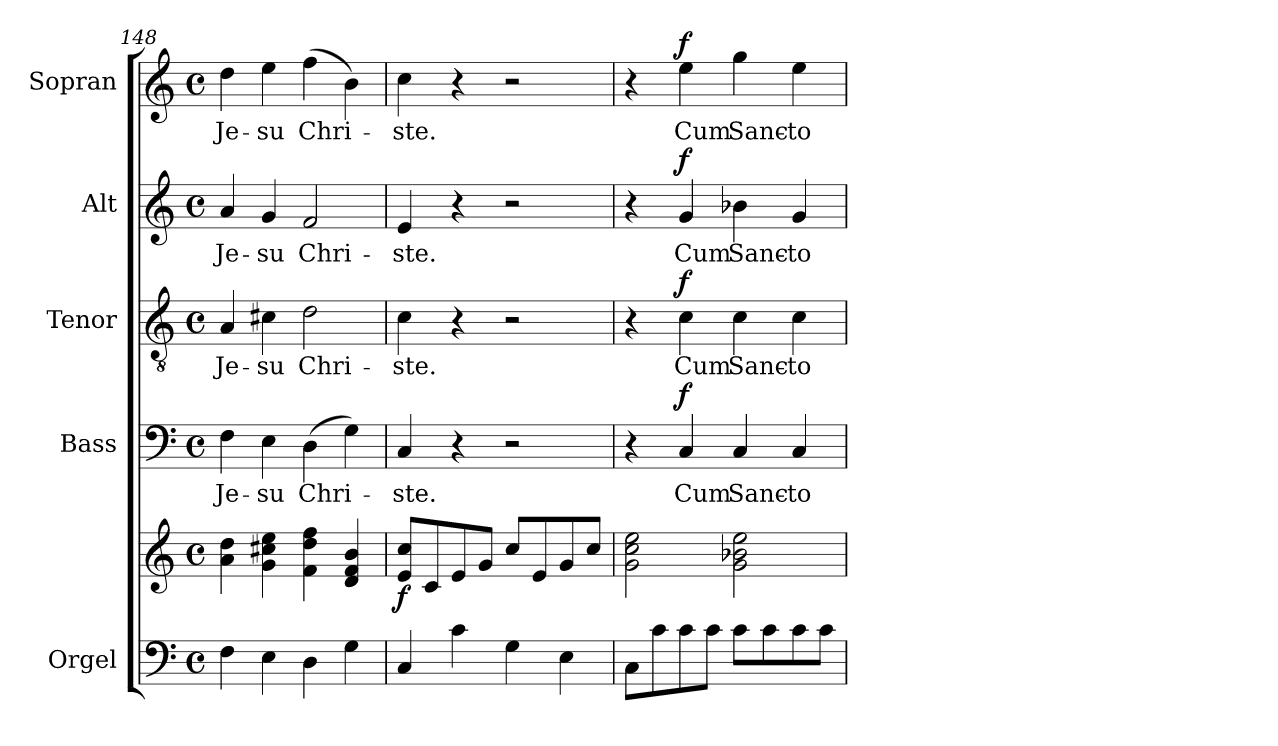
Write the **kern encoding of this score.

**kern	**kern	**dynam	**kern	**text	**dynam	**kern	**text	**dynam	**kern	**text	**dynam	**kern	**text	**dynam
*part5	*part5	*part5	*part4	*part4	*part4	*part3	*part3	*part3	*part2	*part2	*part2	*part1	*part1	*part1
*staff6	*staff5	*staff5/6	*staff4	*staff4	*staff4	*staff3	*staff3	*staff3	*staff2	*staff2	*staff2	*staff1	*staff1	*staff1
*I"Orgel	*	*	*I"Bass	*	*	*I"Tenor	*	*	*I"Alt	*	*	*I"Sopran	*	*
*I'Org.	*	*	*I'B.	*	*	*I'T.	*	*	*I'A.	*	*	*I'S.	*	*
!!LO:LB:g=z
*clefF4	*clefG2	*	*clefF4	*	*	*clefGv2	*	*	*clefG2	*	*	*clefG2	*	*
*k[]	*k[]	*	*k[]	*	*	*k[]	*	*	*k[]	*	*	*k[]	*	*
*C:	*C:	*	*C:	*	*	*C:	*	*	*C:	*	*	*C:	*	*
*M4/4	*M4/4	*	*M4/4	*	*	*M4/4	*	*	*M4/4	*	*	*M4/4	*	*
*met(c)	*met(c)	*	*met(c)	*	*	*met(c)	*	*	*met(c)	*	*	*met(c)	*	*
=148	=148	=148	=148	=148	=148	=148	=148	=148	=148	=148	=148	=148	=148	=148
!	!	!	!	!LO:LY:b	!	!	!LO:LY:b	!	!	!LO:LY:b	!	!	!LO:LY:b	!
4F\	4a\ 4dd\	.	4F\	Je-	.	4A/	Je-	.	4a/	Je-	.	4dd\	Je-	.
!	!	!	!	!LO:LY:b	!	!	!LO:LY:b	!	!	!LO:LY:b	!	!	!LO:LY:b	!
4E\	4g\ 4cc#X\ 4ee\	.	4E\	-su	.	4c#X\	-su	.	4g/	-su	.	4ee\	-su	.
!	!	!	!	!LO:LY:b	!	!	!LO:LY:b	!	!	!LO:LY:b	!	!	!LO:LY:b	!
4D\	4f\ 4dd\ 4ff\	.	(>4D\	Chri-	.	2d\	Chri-	.	2f/	Chri-	.	(>4ff\	Chri-	.
4G\	4d/ 4f/ 4b/	.	4G\)	.	.	.	.	.	.	.	.	4b\)	.	.
=149	=149	=149	=149	=149	=149	=149	=149	=149	=149	=149	=149	=149	=149	=149
!	!	!LO:DY:b	!	!LO:LY:b	!	!	!LO:LY:b	!	!	!LO:LY:b	!	!	!LO:LY:b	!
4C/	8e/ 8cc/L	f	4C/	-ste.	.	4c\	-ste.	.	4e/	-ste.	.	4cc\	-ste.	.
.	8c/	.	.	.	.	.	.	.	.	.	.	.	.	.
4c\	8e/	.	4r	.	.	4r	.	.	4r	.	.	4r	.	.
.	8g/J	.	.	.	.	.	.	.	.	.	.	.	.	.
4G\	8cc/L	.	2r	.	.	2r	.	.	2r	.	.	2r	.	.
.	8e/	.	.	.	.	.	.	.	.	.	.	.	.	.
4E\	8g/	.	.	.	.	.	.	.	.	.	.	.	.	.
.	8cc/J	.	.	.	.	.	.	.	.	.	.	.	.	.
=150	=150	=150	=150	=150	=150	=150	=150	=150	=150	=150	=150	=150	=150	=150
8C\L	2g\ 2cc\ 2ee\	.	4r	.	.	4r	.	.	4r	.	.	4r	.	.
8c\	.	.	.	.	.	.	.	.	.	.	.	.	.	.
!	!	!	!	!LO:LY:b	!LO:DY:a	!	!LO:LY:b	!LO:DY:a	!	!LO:LY:b	!LO:DY:a	!	!LO:LY:b	!LO:DY:a
8c\	.	.	4C/	Cum	f	4c\	Cum	f	4g/	Cum	f	4ee\	Cum	f
8c\J	.	.	.	.	.	.	.	.	.	.	.	.	.	.
!	!	!	!	!LO:LY:b	!	!	!LO:LY:b	!	!	!LO:LY:b	!	!	!LO:LY:b	!
8c\L	2g\ 2b-X\ 2ee\	.	4C/	Sanc-	.	4c\	Sanc-	.	4b-X\	Sanc-	.	4gg\	Sanc-	.
8c\	.	.	.	.	.	.	.	.	.	.	.	.	.	.
!	!	!	!	!LO:LY:b	!	!	!LO:LY:b	!	!	!LO:LY:b	!	!	!LO:LY:b	!
8c\	.	.	4C/	-to	.	4c\	-to	.	4g/	-to	.	4ee\	-to	.
8c\J	.	.	.	.	.	.	.	.	.	.	.	.	.	.
=	=	=	=	=	=	=	=	=	=	=	=	=	=	=
*-	*-	*-	*-	*-	*-	*-	*-	*-	*-	*-	*-	*-	*-	*-
